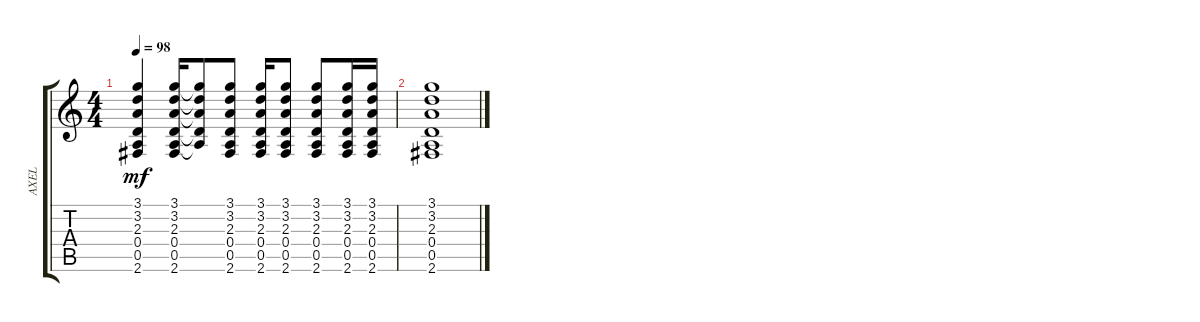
\track ("AXEL" "AXEL") {instrument acousticguitarsteel}
\staff {score tabs}
\tuning (E4 B3 G3 D3 A2 E2) {hide}
\ts (4 4)
\tempo 98
\clef g2
\ks c
(3.1 3.2 2.3 0.4 0.5 2.6).4{dy mf} (3.1 3.2 2.3 0.4 0.5 2.6).16 (3.1{t} 3.2{t} 2.3{t} 0.4{t} 0.5{t}).8 (3.1 3.2 2.3 0.4 0.5 2.6).8 (3.1 3.2 2.3 0.4 0.5 2.6).16 (3.1 3.2 2.3 0.4 0.5 2.6).8 (3.1 3.2 2.3 0.4 0.5 2.6).8 (3.1 3.2 2.3 0.4 0.5 2.6).16 (3.1 3.2 2.3 0.4 0.5 2.6).16 |
(3.1 3.2 2.3 0.4 0.5 2.6).1
